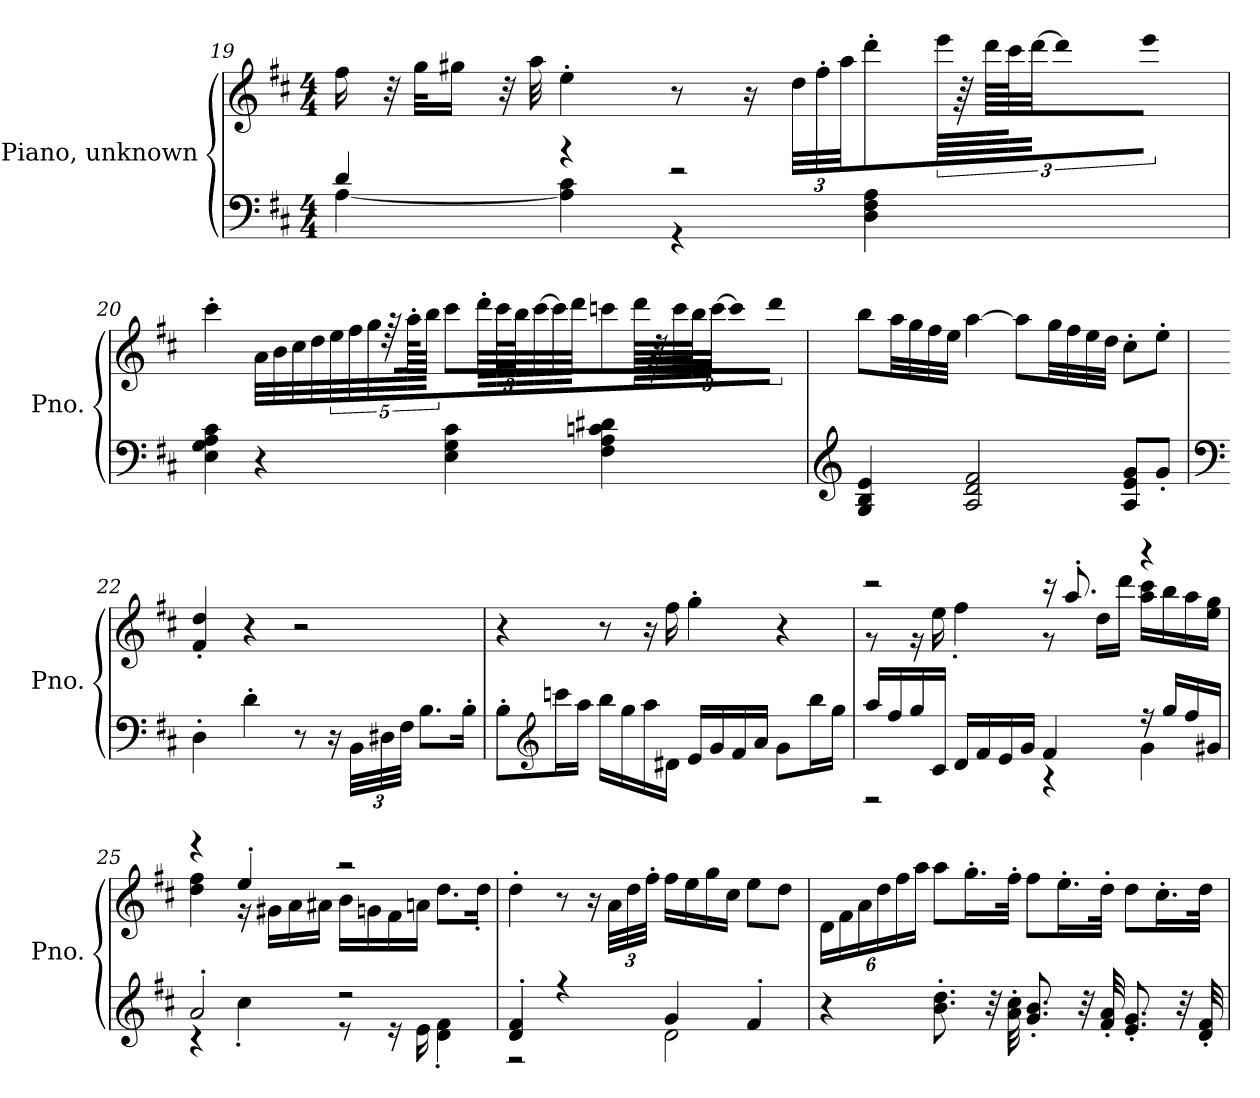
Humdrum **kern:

**kern	**kern
*part1	*part1
*staff2	*staff1
*I"Piano, unknown	*
*I'Pno.	*
*clefF4	*clefG2
*k[f#c#]	*k[f#c#]
*M4/4	*M4/4
=19	=19
*^	*
4d/	[4A\	16ff#\
.	.	32r
.	.	32gg\KLL
.	.	16gg#X\JJ
.	.	32r
.	.	32aa\
4r	4A\] 4c#\	4ee'\
2r	4r	8r
.	.	16r
*	*	*Xbrackettup
.	.	48dd\LLL
.	.	48ff#'\
.	.	48aa\JJ
.	4D\ 4F#\ 4A\	8ddd'\
*	*	*brackettup
.	.	96eee\Jkkk
.	.	96r
.	.	96ddd\LLLL
*	*	*Xbrackettup
.	.	96ccc#\J
.	.	[48ddd\
.	.	32ddd\]
.	.	32eee\JJJ
*v	*v	*
!!LO:LB:g=z
=20	=20
4E\ 4G\ 4A\ 4c#\	4ccc#'\
4r	32a\LLL
.	32b\
.	32cc#\
.	32dd\
*	*brackettup
.	40ee\
.	40ff#\
.	40gg\JJJ
.	80r
.	80aa'\KLLL
.	40bb\JJJ
4E\ 4G\ 4c#\	8ccc#\L
*	*Xbrackettup
.	48ddd'\LL
.	96ccc#\L
.	96bb\J
.	[48ccc#\
.	32ccc#\]
.	32ddd\JJ
4F#\ 4A\ 4cn\ 4d#X\	8cccn\
*	*brackettup
.	96ddd\Jkkk
.	96r
.	96ccc\LLLL
*	*Xbrackettup
.	96bb\J
.	[48ccc\
.	32ccc\]
.	32ddd\JJJ
!!LO:LB:g=z
=21	=21
*clefG2	*
4G/ 4B/ 4e/	8bb\L
.	32aa\LL
.	32gg\
.	32ff#\
.	32ee\JJJ
2A/ 2d/ 2f#/	[4aa\
.	8aa\L]
.	32gg\LL
.	32ff#\
.	32ee\
.	32dd\JJJ
8A/ 8e/ 8g/L	8cc#'\L
8g'/J	8ee'\J
=22	=22
*clefF4	*
4D'\	4f#/' 4dd/'
4d'\	4r
8r	2r
16r	.
*Xbrackettup	*
48BB\LLL	.
48D#X\	.
48F#\JJJ	.
8.B\L	.
16B'\Jk	.
=23	=23
8B'\L	4r
*clefG2	*
16cccn\L	.
16aa\JJ	.
16bb\LL	8r
16gg\	.
16aa\	16r
16d#X\JJ	16ff#\
16e/LL	4gg'\
16g/	.
16f#/	.
16a/JJ	.
8g\L	4r
16bb\L	.
16gg\JJ	.
!!LO:LB:g=z
=24	=24
*^	*^
16aa/LL	2r	2r	8r
16ff#/	.	.	.
16gg/	.	.	16r
16c#/JJ	.	.	16ee\
16d/LL	.	.	4ff#'\
16f#/	.	.	.
16e/	.	.	.
16g/JJ	.	.	.
4f#/	4r	16r	8r
.	.	8.aa'/	.
.	.	.	16dd\LL
.	.	.	16ddd\JJ
16r	4g\	4r	16aa\ 16ccc#\LL
16gg/LL	.	.	16bb\
16ff#/	.	.	16aa\
16g#X/JJ	.	.	16ee\ 16gg\JJ
=25	=25	=25	=25
2a'/	4r	4r	4dd\ 4ff#\
.	4cc#'\	4ee'/	16r
.	.	.	16g#X\LL
.	.	.	16a\
.	.	.	16a#X\JJ
2r	8r	2r	16b\LL
.	.	.	16gn\
.	16r	.	16f#\
.	16e\	.	16an\JJ
.	4d\' 4f#\'	.	8.dd\L
.	.	.	16dd'\Jk
*	*	*v	*v
=26	=26	=26
4d/' 4f#/'	2r	4dd'\
4r	.	8r
.	.	16r
.	.	48a\LLL
.	.	48dd\
.	.	48ff#'\JJJ
4g/	2d\	16ff#\LL
.	.	16ee\
.	.	16gg\
.	.	16cc#\JJ
4f#'/	.	8ee\L
.	.	8dd\J
*v	*v	*
!!LO:LB:g=z
=27	=27
4r	24d\LL
.	24f#\
.	24a\
.	24dd\
.	24ff#\
.	24aa\JJ
8.b\' 8.dd\'	8aa\L
.	16.gg'\L
32r	.
32a\' 32cc#\'	32ff#'\JJk
8.g/' 8.b/'	8ff#\L
.	16.ee'\L
32r	.
32f#/' 32a/'	32dd'\JJk
8.e/' 8.g/'	8dd\L
.	16.cc#'\L
32r	.
32d/' 32f#/'	32dd\JJk
=	=
*-	*-
